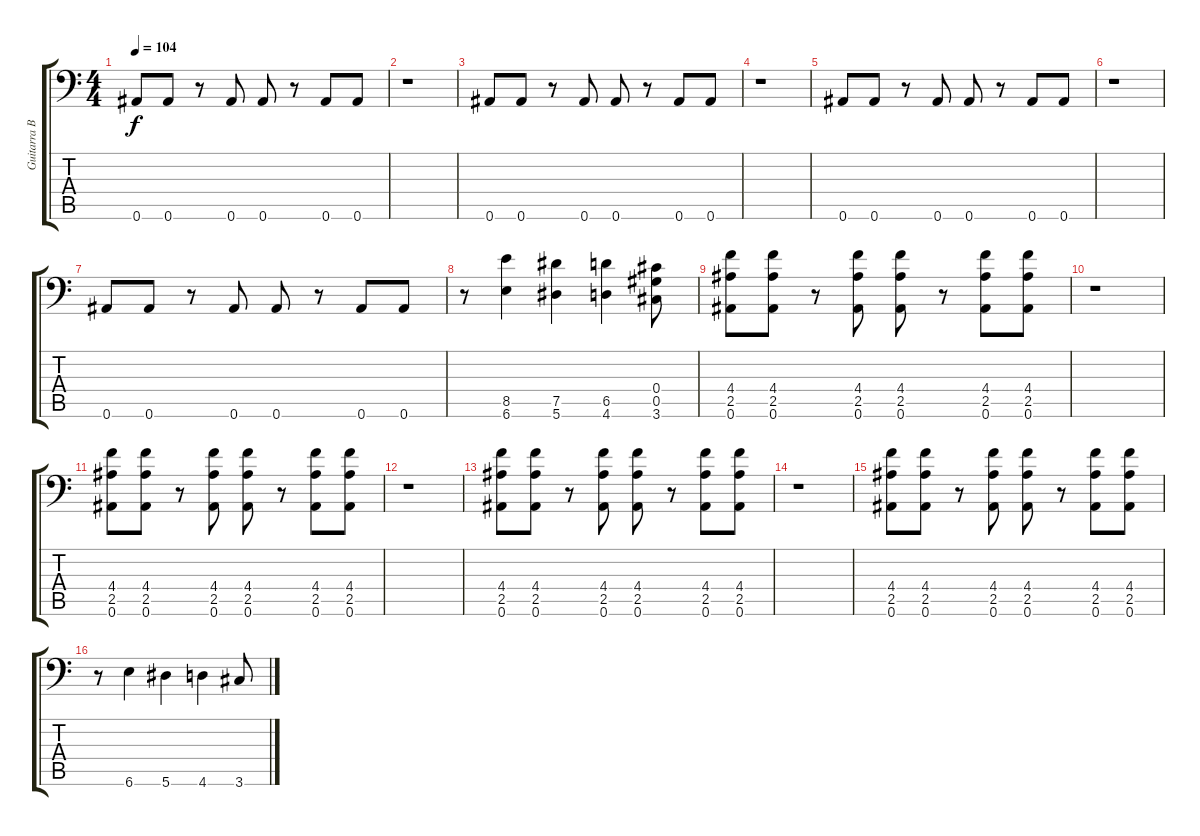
\track ("Guitarra Base" "Guitarra B") {instrument distortionguitar}
\staff {score tabs}
\tuning (Eb4 Bb3 Gb3 Db3 Ab2 Bb1) {hide}
\ts (4 4)
\tempo 104
\clef f4
\ks c
0.6.8{dy f instrument distortionguitar} 0.6.8 r.8 0.6.8 0.6.8 r.8 0.6.8 0.6.8 |
r.1 |
0.6.8 0.6.8 r.8 0.6.8 0.6.8 r.8 0.6.8 0.6.8 |
r.1 |
0.6.8 0.6.8 r.8 0.6.8 0.6.8 r.8 0.6.8 0.6.8 |
r.1 |
0.6.8 0.6.8 r.8 0.6.8 0.6.8 r.8 0.6.8 0.6.8 |
r.8 (8.5 6.6).4 (7.5 5.6).4 (6.5 4.6).4 (0.4 0.5 3.6).8 |
(4.4 2.5 0.6).8 (4.4 2.5 0.6).8 r.8 (4.4 2.5 0.6).8 (4.4 2.5 0.6).8 r.8 (4.4 2.5 0.6).8 (4.4 2.5 0.6).8 |
r.1 |
(4.4 2.5 0.6).8 (4.4 2.5 0.6).8 r.8 (4.4 2.5 0.6).8 (4.4 2.5 0.6).8 r.8 (4.4 2.5 0.6).8 (4.4 2.5 0.6).8 |
r.1 |
(4.4 2.5 0.6).8 (4.4 2.5 0.6).8 r.8 (4.4 2.5 0.6).8 (4.4 2.5 0.6).8 r.8 (4.4 2.5 0.6).8 (4.4 2.5 0.6).8 |
r.1 |
(4.4 2.5 0.6).8 (4.4 2.5 0.6).8 r.8 (4.4 2.5 0.6).8 (4.4 2.5 0.6).8 r.8 (4.4 2.5 0.6).8 (4.4 2.5 0.6).8 |
r.8 6.6.4 5.6.4 4.6.4 3.6.8
